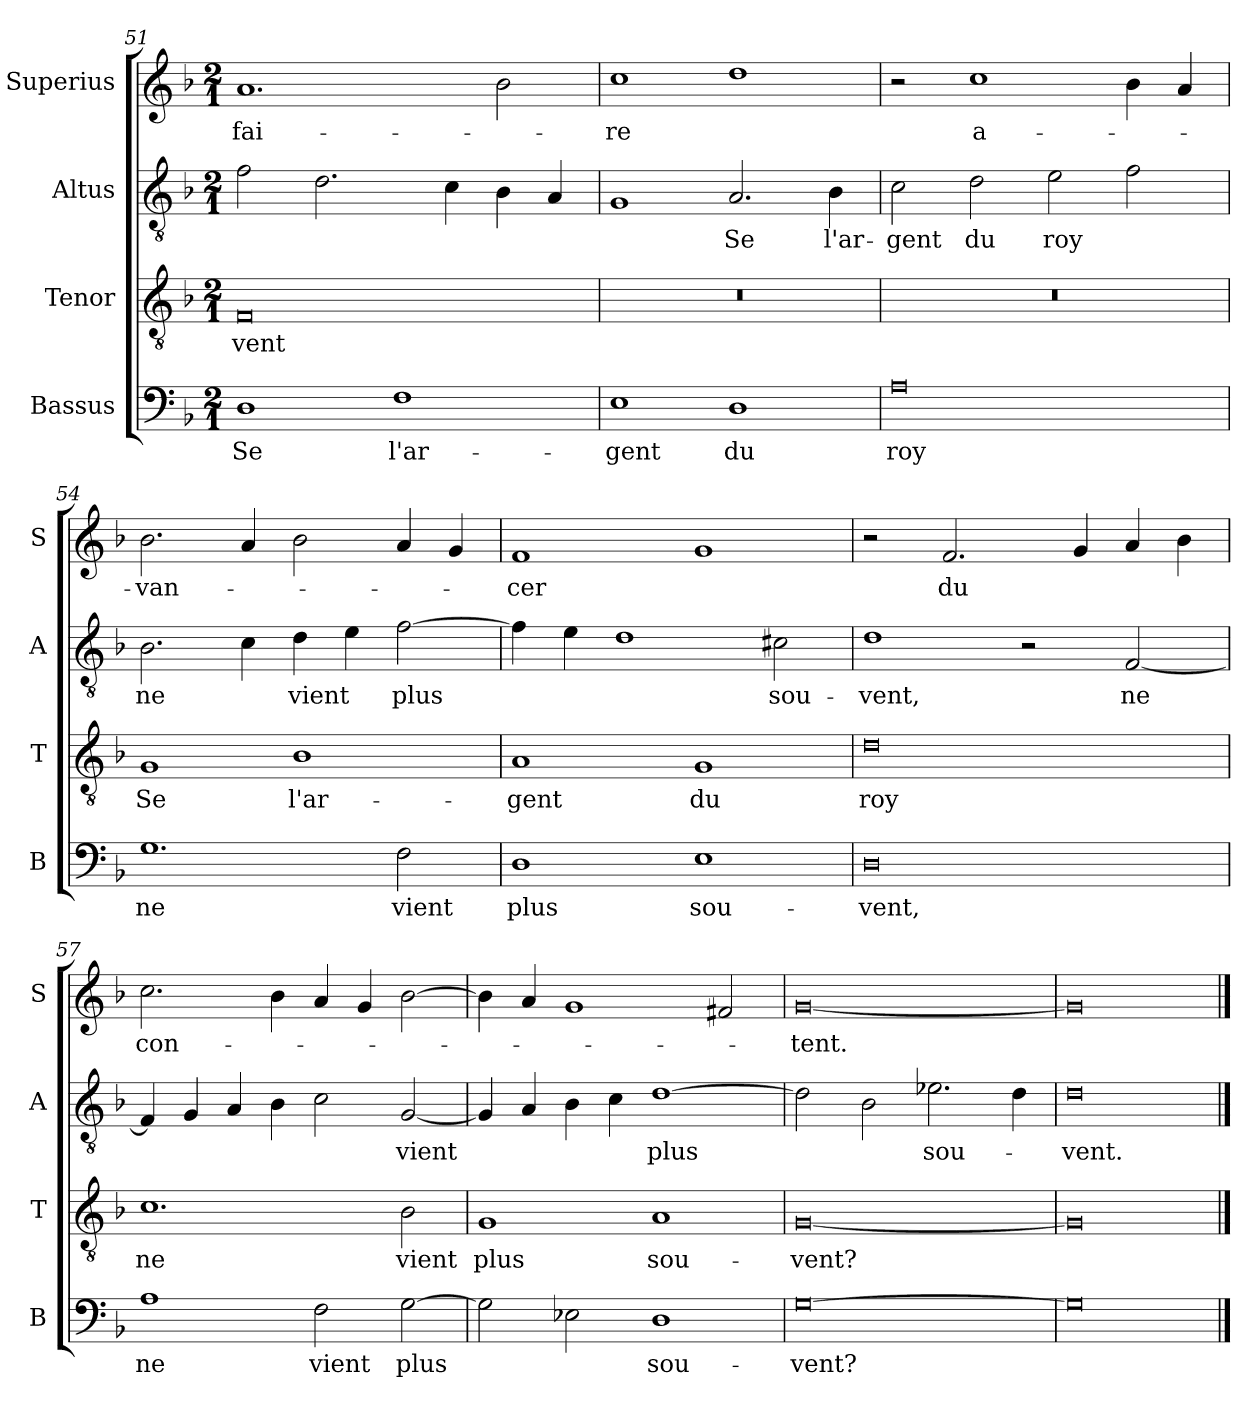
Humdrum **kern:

**kern	**text	**kern	**text	**kern	**text	**kern	**text
*part4	*part4	*part3	*part3	*part2	*part2	*part1	*part1
*staff4	*staff4	*staff3	*staff3	*staff2	*staff2	*staff1	*staff1
*I"Bassus	*	*I"Tenor	*	*I"Altus	*	*I"Superius	*
*I'B	*	*I'T	*	*I'A	*	*I'S	*
*clefF4	*	*clefGv2	*	*clefGv2	*	*clefG2	*
*k[b-]	*	*k[b-]	*	*k[b-]	*	*k[b-]	*
*M2/1	*	*M2/1	*	*M2/1	*	*M2/1	*
=51	=51	=51	=51	=51	=51	=51	=51
1D	Se	0F	vent	2f\	.	1.a	fai-
.	.	.	.	2.d\	.	.	.
1F	l'ar-	.	.	.	.	.	.
.	.	.	.	4c\	.	.	.
.	.	.	.	4B-\	.	2b-\	.
.	.	.	.	4A/	.	.	.
=52	=52	=52	=52	=52	=52	=52	=52
1E	-gent	0r	.	1G	.	1cc	-re
1D	du	.	.	2.A/	Se	1dd	.
.	.	.	.	4B-\	l'ar-	.	.
=53	=53	=53	=53	=53	=53	=53	=53
0A	roy	0r	.	2c\	-gent	2r	.
.	.	.	.	2d\	du	1cc	a-
.	.	.	.	2e\	roy	.	.
.	.	.	.	2f\	.	4b-\	.
.	.	.	.	.	.	4a/	.
=54	=54	=54	=54	=54	=54	=54	=54
1.G	ne	1G	Se	2.B-\	ne	2.b-\	-van-
.	.	.	.	4c\	.	4a/	.
.	.	1B-	l'ar-	4d\	vient	2b-\	.
.	.	.	.	4e\	.	.	.
2F\	vient	.	.	[2f\	plus	4a/	.
.	.	.	.	.	.	4g/	.
=55	=55	=55	=55	=55	=55	=55	=55
1D	plus	1A	-gent	4f\]	.	1f	-cer
.	.	.	.	4e\	.	.	.
.	.	.	.	1d	.	.	.
1E	sou-	1G	du	.	.	1g	.
.	.	.	.	2c#X\	sou-	.	.
=56	=56	=56	=56	=56	=56	=56	=56
0D	-vent,	0d	roy	1d	-vent,	2r	.
.	.	.	.	.	.	2.f/	du
.	.	.	.	2r	.	.	.
.	.	.	.	.	.	4g/	.
.	.	.	.	[2F/	ne	4a/	.
.	.	.	.	.	.	4b-\	.
=57	=57	=57	=57	=57	=57	=57	=57
1A	ne	1.c	ne	4F/]	.	2.cc\	con-
.	.	.	.	4G/	.	.	.
.	.	.	.	4A/	.	.	.
.	.	.	.	4B-\	.	4b-\	.
2F\	vient	.	.	2c\	.	4a/	.
.	.	.	.	.	.	4g/	.
[2G\	plus	2B-\	vient	[2G/	vient	[2b-\	.
=58	=58	=58	=58	=58	=58	=58	=58
2G\]	.	1G	plus	4G/]	.	4b-\]	.
.	.	.	.	4A/	.	4a/	.
2E-X\	.	.	.	4B-\	.	1g	.
.	.	.	.	4c\	.	.	.
1D	sou-	1A	sou-	[1d	plus	.	.
.	.	.	.	.	.	2f#X/	.
=59	=59	=59	=59	=59	=59	=59	=59
[0G	-vent?	[0G	-vent?	2d\]	.	[0g	-tent.
.	.	.	.	2B-\	.	.	.
.	.	.	.	2.e-X\	sou-	.	.
.	.	.	.	4d\	.	.	.
=60	=60	=60	=60	=60	=60	=60	=60
0G]	.	0G]	.	0d	-vent.	0g]	.
==	==	==	==	==	==	==	==
*-	*-	*-	*-	*-	*-	*-	*-
